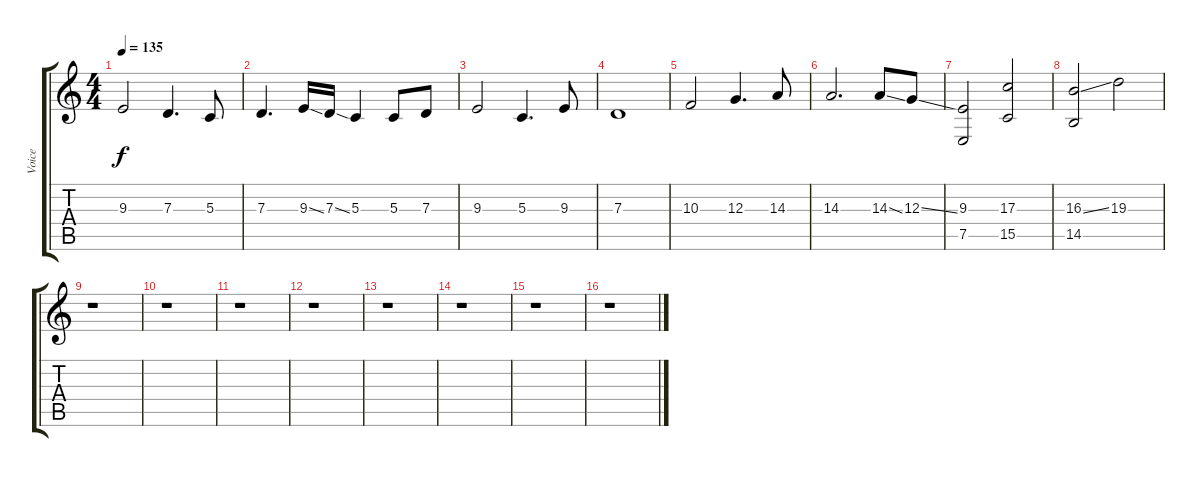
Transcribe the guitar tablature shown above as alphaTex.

\track ("Voice" "Voice") {instrument choiraahs}
\staff {score tabs}
\tuning (E4 B3 G3 D3 A2 E2) {hide}
\ts (4 4)
\tempo 135
\clef g2
\ks c
9.3.2{dy f} 7.3.4{d} 5.3.8 |
7.3.4{d} 9.3{ss}.16 7.3{ss}.16 5.3.4 5.3.8 7.3.8 |
9.3.2 5.3.4{d} 9.3.8 |
7.3.1 |
10.3.2 12.3.4{d} 14.3.8 |
14.3.2{d} 14.3{ss}.8 12.3{ss}.8 |
(9.3 7.5).2 (17.3 15.5).2 |
(16.3{ss} 14.5).2 19.3.2 |
r.1 |
r.1 |
r.1 |
r.1 |
r.1 |
r.1 |
r.1 |
r.1
